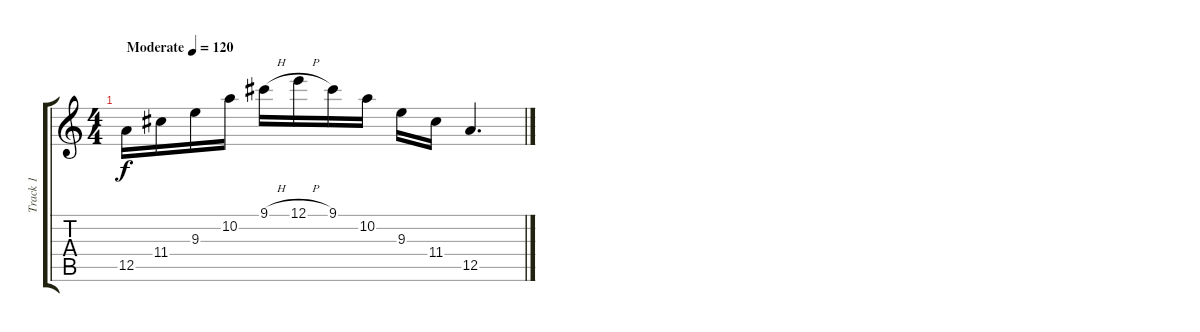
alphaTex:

\track ("Track 1" "Track 1") {instrument acousticguitarsteel}
\staff {score tabs}
\tuning (E4 B3 G3 D3 A2 E2) {hide}
\ts (4 4)
\tempo (120 "Moderate")
\clef g2
\ks c
12.5.16{dy f instrument acousticguitarsteel} 11.4.16 9.3.16 10.2.16 9.1{h}.16 12.1{h}.16 9.1.16 10.2.16 9.3.16 11.4.16 12.5.4{d}
